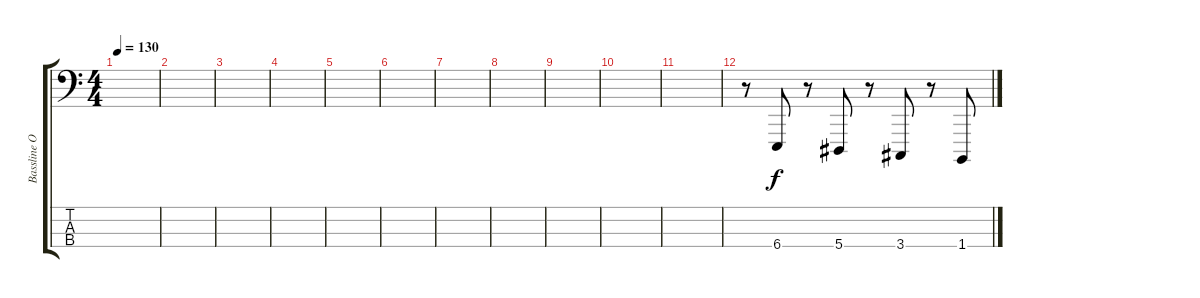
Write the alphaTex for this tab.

\track ("Bassline Overdub" "Bassline O") {instrument lead2sawtooth}
\staff {score tabs}
\tuning (Eb2 Bb1 F1 Bb0) {hide}
\ts (4 4)
\tempo 130
\clef f4
\ks c
|
|
|
|
|
|
|
|
|
|
|
r.8 6.4.8 r.8 5.4.8 r.8 3.4.8 r.8 1.4.8
